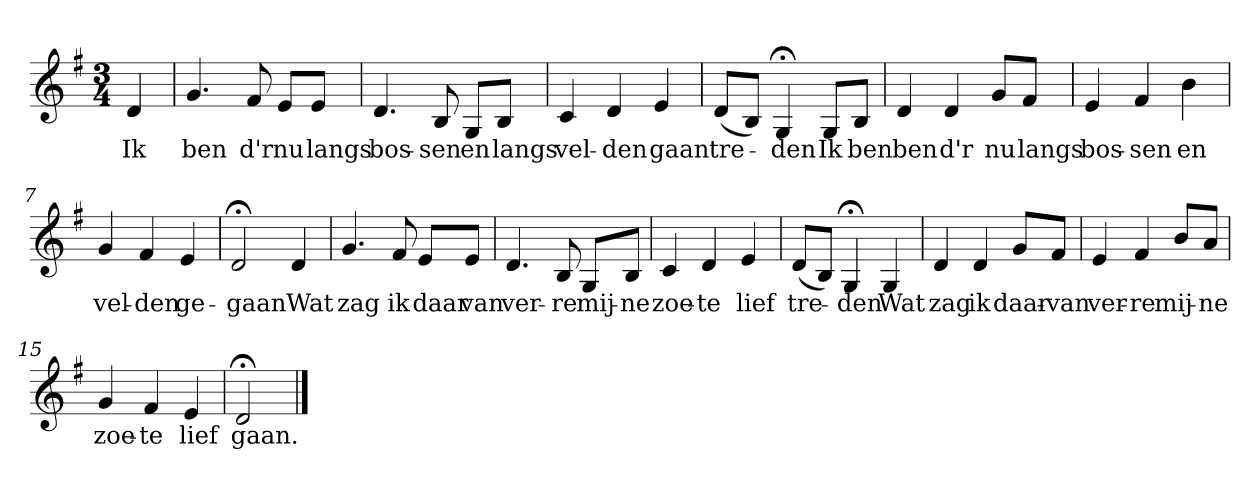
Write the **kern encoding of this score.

**kern	**text
*part1	*part1
*staff1	*staff1
*k[f#]	*
*G:	*
*M3/4	*
*MM120	*
=	=
4d	Ik
=1	=1
4.g	ben
8f#	d'r
8eL	nu
8eJ	langs
=2	=2
4.d	bos-
8B	-sen
8GL	en
8BJ	langs
=3	=3
4c	vel-
4d	-den
4e	gaan
=4	=4
(8dL	tre-
8BJ)	.
4G;<	-den
8GL	Ik
8BJ	ben
=5	=5
4d	ben
4d	d'r
8gL	nu
8f#J	langs
=6	=6
4e	bos-
4f#	-sen
4b	en
=7	=7
4g	vel-
4f#	-den
4e	ge-
=8	=8
2d;<	-gaan
4d	Wat
=9	=9
4.g	zag
8f#	ik
8eL	daar
8eJ	van
=10	=10
4.d	ver-
8B	-re
8GL	mij-
8BJ	-ne
=11	=11
4c	zoe-
4d	-te
4e	lief
=12	=12
(8dL	tre-
8BJ)	.
4G;<	-den
4G	Wat
=13	=13
4d	zag
4d	ik
8gL	daar-
8f#J	-van
=14	=14
4e	ver-
4f#	-re
8bL	mij-
8aJ	-ne
=15	=15
4g	zoe-
4f#	-te
4e	lief
=16	=16
2d;<	gaan.
==	==
*-	*-
